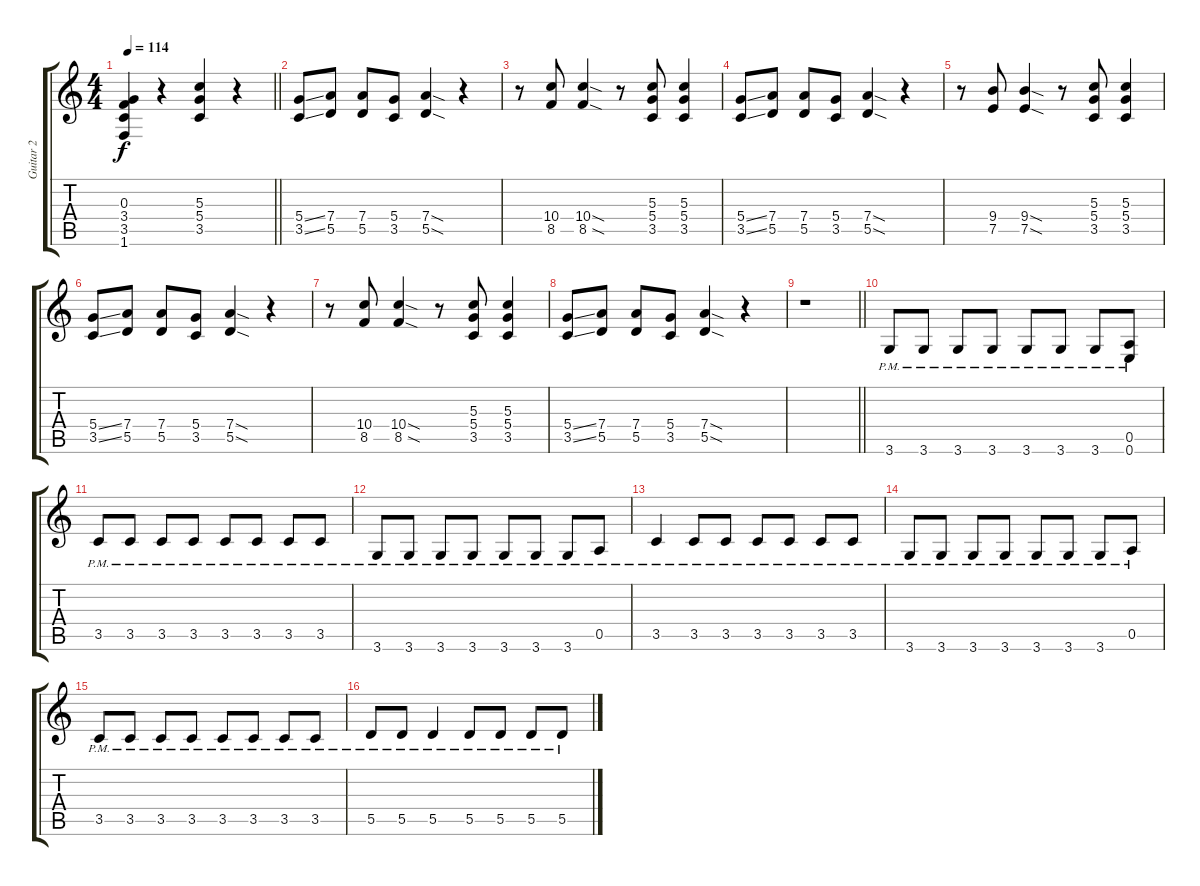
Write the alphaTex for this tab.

\track ("Guitar 2" "Guitar 2") {instrument overdrivenguitar}
\staff {score tabs}
\tuning (E4 B3 G3 D3 A2 E2) {hide}
\ts (4 4)
\tempo 114
\clef g2
\barLineRight lightlight
\ks c
(0.3 3.4 3.5 1.6).4{dy f} r.4 (5.3 5.4 3.5).4 r.4 |
(5.4{ss} 3.5{ss}).8 (7.4 5.5).8 (7.4 5.5).8 (5.4 3.5).8 (7.4{sod} 5.5{sod}).4 r.4 |
r.8 (10.4 8.5).8 (10.4{sod} 8.5{sod}).4 r.8 (5.3 5.4 3.5).8 (5.3 5.4 3.5).4 |
(5.4{ss} 3.5{ss}).8 (7.4 5.5).8 (7.4 5.5).8 (5.4 3.5).8 (7.4{sod} 5.5{sod}).4 r.4 |
r.8 (9.4 7.5).8 (9.4{sod} 7.5{sod}).4 r.8 (5.3 5.4 3.5).8 (5.3 5.4 3.5).4 |
(5.4{ss} 3.5{ss}).8 (7.4 5.5).8 (7.4 5.5).8 (5.4 3.5).8 (7.4{sod} 5.5{sod}).4 r.4 |
r.8 (10.4 8.5).8 (10.4{sod} 8.5{sod}).4 r.8 (5.3 5.4 3.5).8 (5.3 5.4 3.5).4 |
(5.4{ss} 3.5{ss}).8 (7.4 5.5).8 (7.4 5.5).8 (5.4 3.5).8 (7.4{sod} 5.5{sod}).4 r.4 |
\barLineRight lightlight
r.1 |
3.6{pm}.8 3.6{pm}.8 3.6{pm}.8 3.6{pm}.8 3.6{pm}.8 3.6{pm}.8 3.6{pm}.8 (0.5{pm} 0.6{pm}).8 |
3.5{pm}.8 3.5{pm}.8 3.5{pm}.8 3.5{pm}.8 3.5{pm}.8 3.5{pm}.8 3.5{pm}.8 3.5{pm}.8 |
3.6{pm}.8 3.6{pm}.8 3.6{pm}.8 3.6{pm}.8 3.6{pm}.8 3.6{pm}.8 3.6{pm}.8 0.5{pm}.8 |
3.5{pm}.4 3.5{pm}.8 3.5{pm}.8 3.5{pm}.8 3.5{pm}.8 3.5{pm}.8 3.5{pm}.8 |
3.6{pm}.8 3.6{pm}.8 3.6{pm}.8 3.6{pm}.8 3.6{pm}.8 3.6{pm}.8 3.6{pm}.8 0.5{pm}.8 |
3.5{pm}.8 3.5{pm}.8 3.5{pm}.8 3.5{pm}.8 3.5{pm}.8 3.5{pm}.8 3.5{pm}.8 3.5{pm}.8 |
5.5{pm}.8 5.5{pm}.8 5.5{pm}.4 5.5{pm}.8 5.5{pm}.8 5.5{pm}.8 5.5{pm}.8
